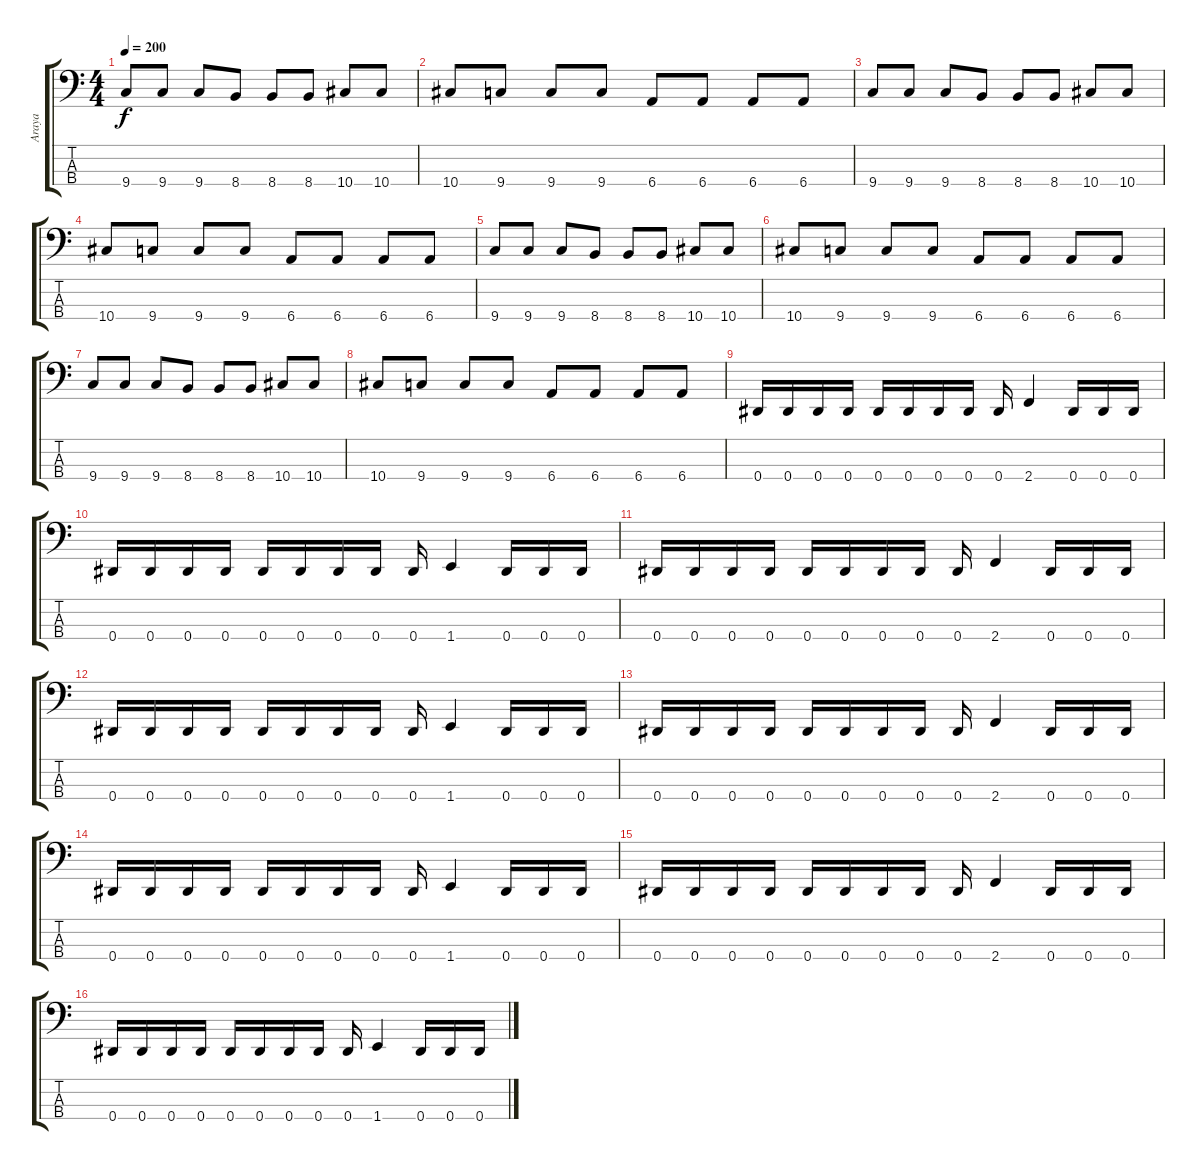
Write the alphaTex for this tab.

\track ("Araya" "Araya") {instrument electricbasspick}
\staff {score tabs}
\tuning (Gb2 Db2 Ab1 Eb1) {hide}
\ts (4 4)
\tempo 200
\clef f4
\ks c
9.4.8{dy f} 9.4.8 9.4.8 8.4.8 8.4.8 8.4.8 10.4.8 10.4.8 |
10.4.8 9.4.8 9.4.8 9.4.8 6.4.8 6.4.8 6.4.8 6.4.8 |
9.4.8 9.4.8 9.4.8 8.4.8 8.4.8 8.4.8 10.4.8 10.4.8 |
10.4.8 9.4.8 9.4.8 9.4.8 6.4.8 6.4.8 6.4.8 6.4.8 |
9.4.8 9.4.8 9.4.8 8.4.8 8.4.8 8.4.8 10.4.8 10.4.8 |
10.4.8 9.4.8 9.4.8 9.4.8 6.4.8 6.4.8 6.4.8 6.4.8 |
9.4.8 9.4.8 9.4.8 8.4.8 8.4.8 8.4.8 10.4.8 10.4.8 |
10.4.8 9.4.8 9.4.8 9.4.8 6.4.8 6.4.8 6.4.8 6.4.8 |
0.4.16 0.4.16 0.4.16 0.4.16 0.4.16 0.4.16 0.4.16 0.4.16 0.4.16 2.4.4 0.4.16 0.4.16 0.4.16 |
0.4.16 0.4.16 0.4.16 0.4.16 0.4.16 0.4.16 0.4.16 0.4.16 0.4.16 1.4.4 0.4.16 0.4.16 0.4.16 |
0.4.16 0.4.16 0.4.16 0.4.16 0.4.16 0.4.16 0.4.16 0.4.16 0.4.16 2.4.4 0.4.16 0.4.16 0.4.16 |
0.4.16 0.4.16 0.4.16 0.4.16 0.4.16 0.4.16 0.4.16 0.4.16 0.4.16 1.4.4 0.4.16 0.4.16 0.4.16 |
0.4.16 0.4.16 0.4.16 0.4.16 0.4.16 0.4.16 0.4.16 0.4.16 0.4.16 2.4.4 0.4.16 0.4.16 0.4.16 |
0.4.16 0.4.16 0.4.16 0.4.16 0.4.16 0.4.16 0.4.16 0.4.16 0.4.16 1.4.4 0.4.16 0.4.16 0.4.16 |
0.4.16 0.4.16 0.4.16 0.4.16 0.4.16 0.4.16 0.4.16 0.4.16 0.4.16 2.4.4 0.4.16 0.4.16 0.4.16 |
0.4.16 0.4.16 0.4.16 0.4.16 0.4.16 0.4.16 0.4.16 0.4.16 0.4.16 1.4.4 0.4.16 0.4.16 0.4.16
